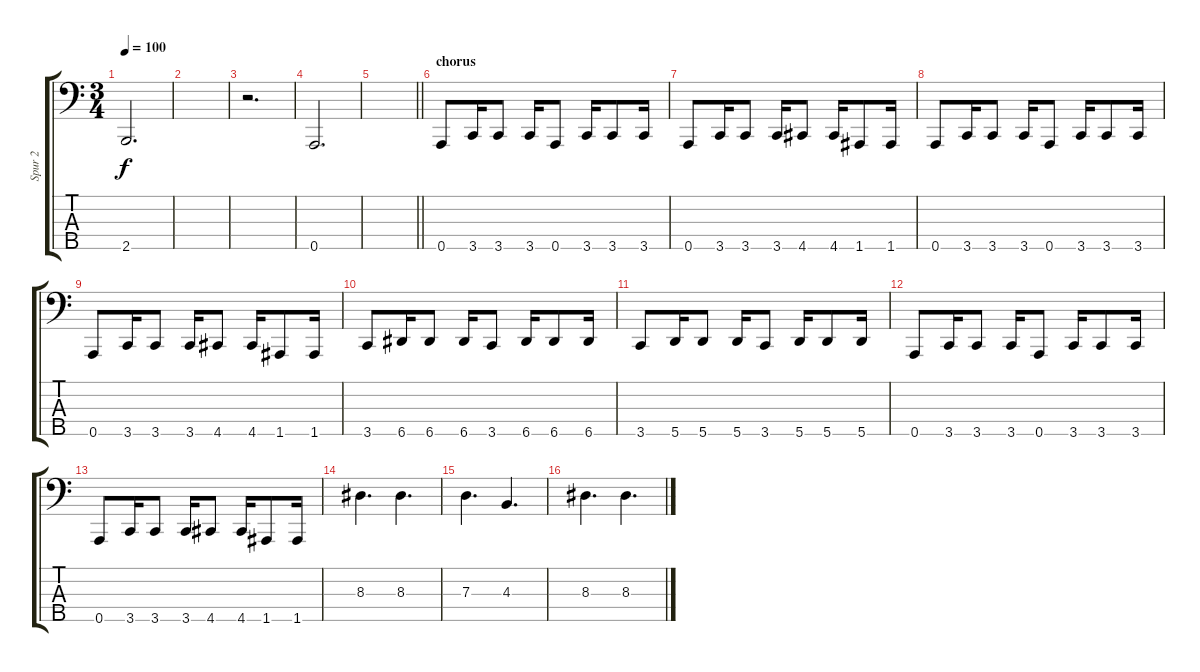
\track ("Spur 2" "Spur 2") {instrument slapbass1}
\staff {score tabs}
\tuning (F2 C2 G1 D1 A0) {hide}
\ts (3 4)
\tempo 100
\clef f4
\ks c
2.5{t}.2{d dy f} |
|
r.2{d} |
0.5.2{d} |
\barLineRight lightlight
|
\section ("" "chorus")
0.5.8{instrument slapbass1} 3.5.16 3.5.8 3.5.16 0.5.8 3.5.16 3.5.8 3.5.16 |
0.5.8 3.5.16 3.5.8 3.5.16 4.5.8 4.5.16 1.5.8 1.5.16 |
0.5.8 3.5.16 3.5.8 3.5.16 0.5.8 3.5.16 3.5.8 3.5.16 |
0.5.8 3.5.16 3.5.8 3.5.16 4.5.8 4.5.16 1.5.8 1.5.16 |
3.5.8 6.5.16 6.5.8 6.5.16 3.5.8 6.5.16 6.5.8 6.5.16 |
3.5.8 5.5.16 5.5.8 5.5.16 3.5.8 5.5.16 5.5.8 5.5.16 |
0.5.8 3.5.16 3.5.8 3.5.16 0.5.8 3.5.16 3.5.8 3.5.16 |
0.5.8 3.5.16 3.5.8 3.5.16 4.5.8 4.5.16 1.5.8 1.5.16 |
8.3.4{d instrument electricbassfinger} 8.3.4{d} |
7.3.4{d} 4.3.4{d} |
8.3.4{d} 8.3.4{d}
